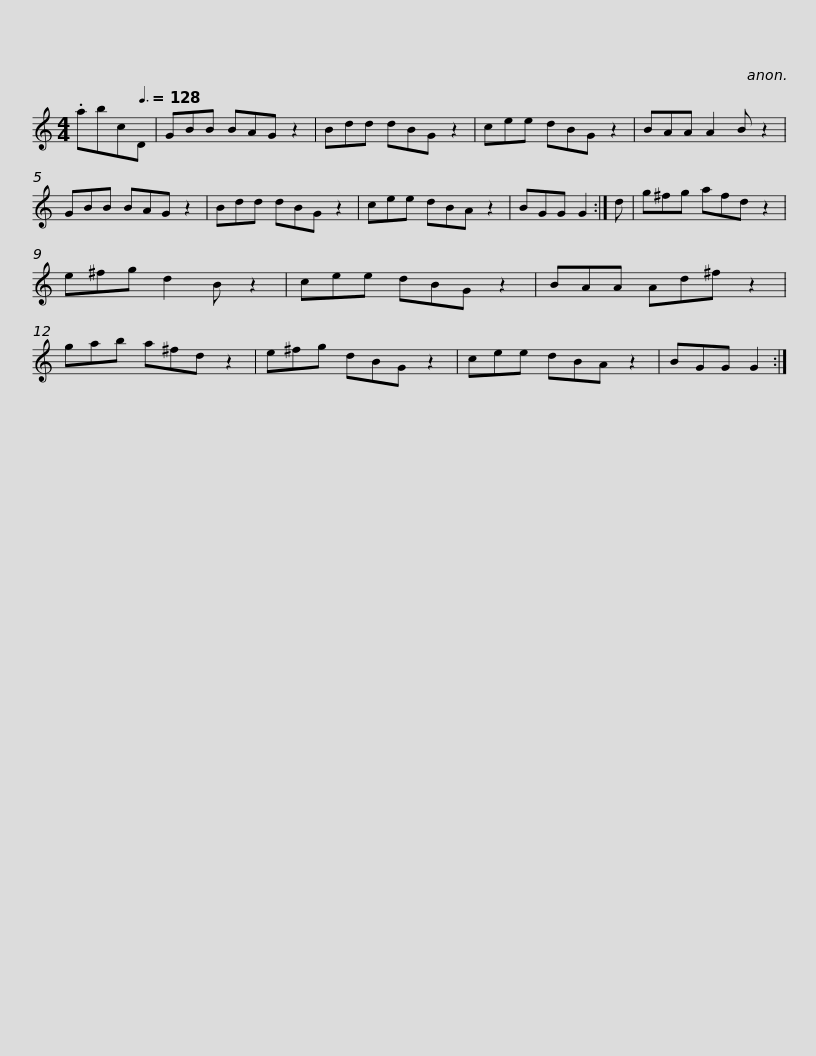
X:1
L:1/8
M:4/4
I:linebreak $
K:C
V:1 treble
V:1
 .abc[Q:3/8=128]D | GBB BAG z2 | Bdd dBG z2 | cee dBG z2 | BAA A2 B z2 | %5
 GBB BAG z2 | Bdd dBG z2 |$ cee dBA z2 | BGG G2 :| d | %10
 g^fg afd z2 | e^fg d2 B z2 | cee dBG z2 | BAA Ad^f z2 |$ gab a^fd z2 | %15
 e^fg dBG z2 | cee dBA z2 | BGG G2 :| %18
